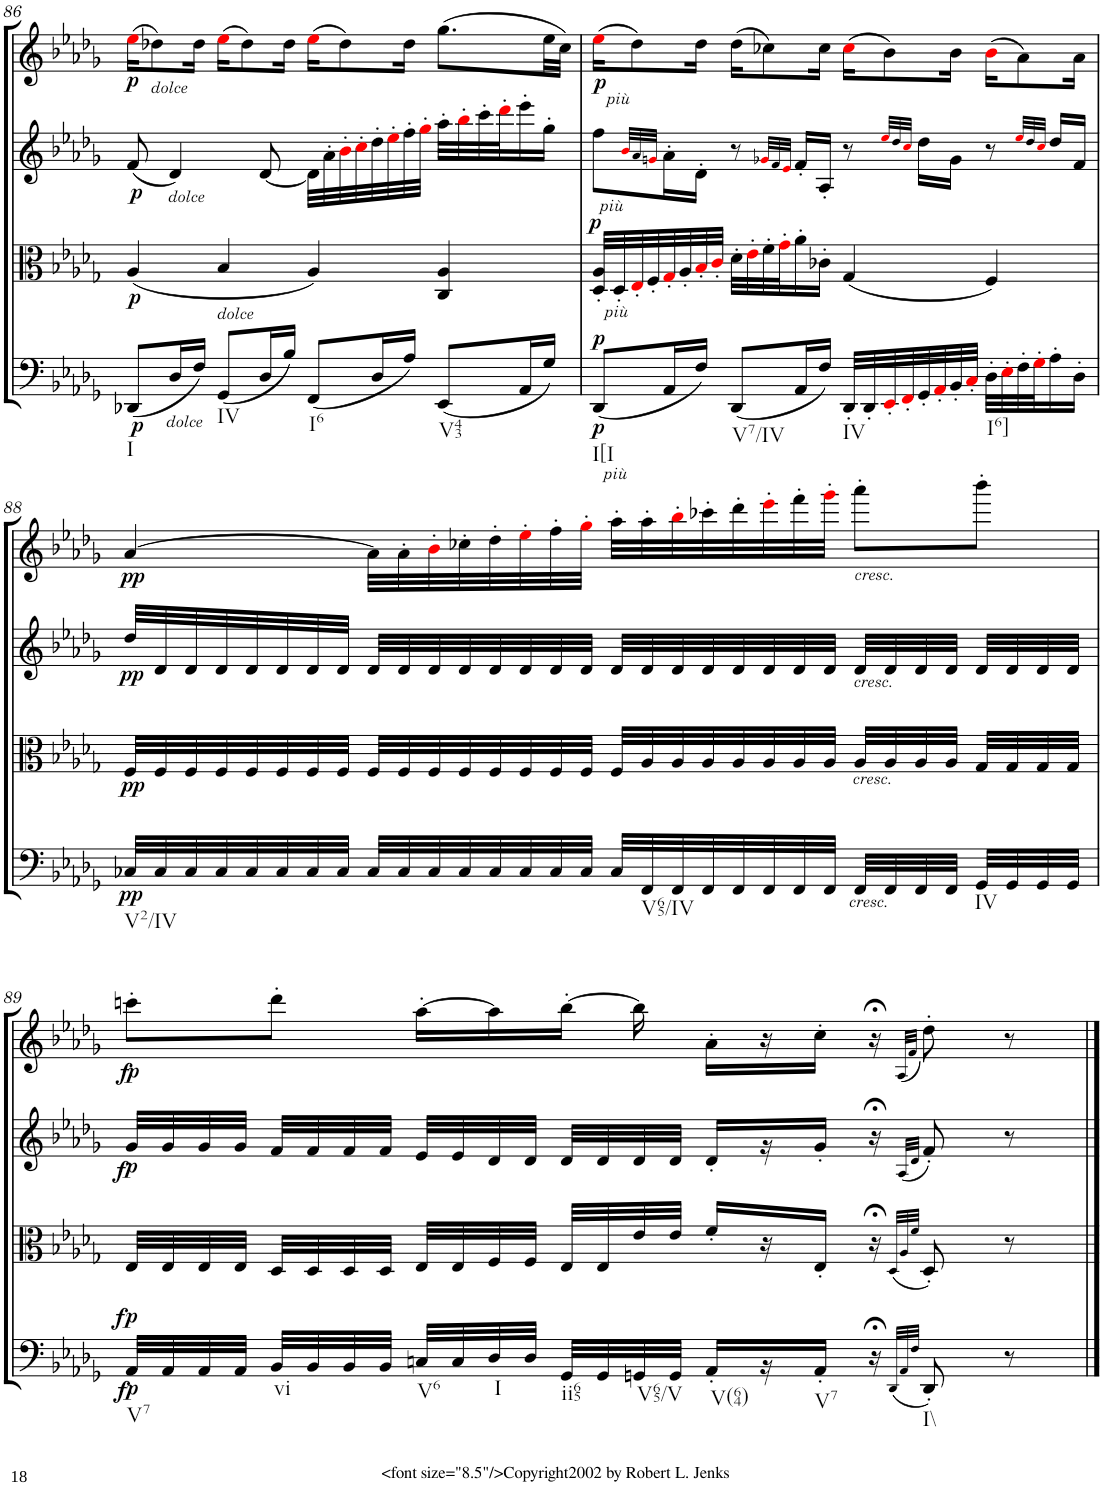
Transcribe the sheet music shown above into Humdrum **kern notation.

**kern	**dynam	**kern	**dynam	**kern	**dynam	**kern	**dynam
*part4	*part4	*part3	*part3	*part2	*part2	*part1	*part1
*staff4	*staff4	*staff3	*staff3	*staff2	*staff2	*staff1	*staff1
*I"Cello	*	*I"Viola	*	*I"2nd Violin	*	*I"1st Violin	*
*	*	*I'Vla	*	*I'Vln	*	*I'Vln	*
!!LO:PB:g=z
*clefF4	*	*clefC3	*	*clefG2	*	*clefG2	*
*k[b-e-a-d-g-]	*	*k[b-e-a-d-g-]	*	*k[b-e-a-d-g-]	*	*k[b-e-a-d-g-]	*
*D-:	*	*D-:	*	*D-:	*	*D-:	*
*M4/4	*	*M4/4	*	*M4/4	*	*M4/4	*
*met(c)	*	*met(c)	*	*met(c)	*	*met(c)	*
=86	=86	=86	=86	=86	=86	=86	=86
!LO:TX:b:t=I	!	!	!	!	!	!	!
!	!LO:DY:b	!	!LO:DY:b	!	!LO:DY:b	!	!LO:DY:b
(8DD-X/L	p	(4A-/	p	(8f/	p	(16ee-i\KL	p
!	!	!	!	!	!	!LO:TX:b:i:t=dolce	!
.	.	.	.	.	.	8dd-X\)	.
!	!	!	!	!LO:TX:b:i:t=dolce	!	!	!
!LO:TX:b:i:t=dolce	!	!	!	!	!	!	!
16D-/L	.	.	.	4d-/)	.	.	.
16F/JJ)	.	.	.	.	.	16dd-\Jk	.
!	!	!LO:TX:b:i:t=dolce	!	!	!	!	!
!LO:TX:b:t=IV	!	!	!	!	!	!	!
(8GG-/L	.	4B-/	.	.	.	(16ee-i\KL	.
.	.	.	.	.	.	8dd-\)	.
16D-/L	.	.	.	[<8d-/	.	.	.
16B-/JJ)	.	.	.	.	.	16dd-\Jk	.
!LO:TX:b:t=I6	!	!	!	!	!	!	!
(8FF/L	.	4A-/)	.	32d-\LLL]	.	(16ee-i\KL	.
.	.	.	.	32a-'\	.	.	.
.	.	.	.	32b-'i\	.	8dd-\)	.
.	.	.	.	32cc'i\	.	.	.
16D-/L	.	.	.	32dd-'\	.	.	.
.	.	.	.	32ee-'i\	.	.	.
16A-/JJ)	.	.	.	32ff'\	.	16dd-\Jk	.
.	.	.	.	32gg-'i\JJJ	.	.	.
!LO:TX:b:t=V43	!	!	!	!	!	!	!
(8EE-/L	.	4C/ 4A-/	.	32aa-'\LLL	.	(8.gg-\L	.
.	.	.	.	32bb-'i\	.	.	.
.	.	.	.	32ccc'\	.	.	.
.	.	.	.	32ddd-'i\J	.	.	.
16AA-/L	.	.	.	16eee-'\	.	.	.
16G-/JJ)	.	.	.	16gg-'\JJ	.	32ee-\LL	.
.	.	.	.	.	.	32cc\JJJ)	.
=87	=87	=87	=87	=87	=87	=87	=87
!	!	!	!	!	!	!LO:TX:b:i:t=più	!
!	!	!	!	!LO:TX:b:i:t=più	!	!	!
!	!	!LO:TX:b:i:t=più	!	!	!	!	!
!LO:TX:b:i:t=più	!	!	!	!	!	!	!
!LO:TX:b:t=I[I	!	!	!	!	!	!	!
!	!LO:DY:b	!	!	!	!	!	!
!	!LO:DY:n=1:a	!	!LO:DY:a	!	!	!	!LO:DY:b
(8DD-/L	p p	32D-/' 32A-/'LLL	p	8ff\L	.	(16ee-i\KL	p
.	.	32D-'/	.	.	.	.	.
.	.	32E-'i/	.	.	.	8dd-\)	.
.	.	32F'/	.	.	.	.	.
.	.	.	.	32qb-i/LLL	.	.	.
.	.	.	.	32qa-/	.	.	.
.	.	.	.	32qgni/JJJ	.	.	.
16AA-/L	.	32G-'i/	.	16a-'\L	.	.	.
.	.	32A-'/	.	.	.	.	.
16F/JJ)	.	32B-'i/	.	16d-'\JJ	.	16dd-\Jk	.
.	.	32c'i/JJJ	.	.	.	.	.
!LO:TX:b:t=V7/IV	!	!	!	!	!	!	!
(8DD-/L	.	32d-'\LLL	.	8r	.	(16dd-\KL	.
.	.	32e-'i\	.	.	.	.	.
.	.	32f'\	.	.	.	8cc-X\)	.
.	.	32g-'i\J	.	.	.	.	.
.	.	.	.	32qg-Xi/LLL	.	.	.
.	.	.	.	32qf/	.	.	.
.	.	.	.	32qe-i/JJJ	.	.	.
16AA-/L	.	16a-'\	.	16f'/LL	.	.	.
16F/JJ)	.	16c-X'\JJ	.	16A-'/JJ	.	16cc-\Jk	.
!LO:TX:b:t=IV	!	!	!	!	!	!	!
32DD-'/LLL	.	(4G-/	.	8r	.	(16cc-i\KL	.
32DD-'/	.	.	.	.	.	.	.
32EE-'i/	.	.	.	.	.	8b-\)	.
32FF'i/	.	.	.	.	.	.	.
.	.	.	.	32qee-i/LLL	.	.	.
.	.	.	.	32qdd-/	.	.	.
.	.	.	.	32qcci/JJJ	.	.	.
32GG-'/	.	.	.	16dd-\LL	.	.	.
32AA-'i/	.	.	.	.	.	.	.
32BB-'/	.	.	.	16g-\JJ	.	16b-\Jk	.
32C'i/JJJ	.	.	.	.	.	.	.
!LO:TX:b:t=I6]	!	!	!	!	!	!	!
32D-'\LLL	.	4F/)	.	8r	.	(16b-i\KL	.
32E-'i\	.	.	.	.	.	.	.
32F'\	.	.	.	.	.	8a-\)	.
32G-'i\J	.	.	.	.	.	.	.
.	.	.	.	32qee-i/LLL	.	.	.
.	.	.	.	32qdd-/	.	.	.
.	.	.	.	32qcci/JJJ	.	.	.
16A-'\	.	.	.	16dd-/LL	.	.	.
16D-'\JJ	.	.	.	16f/JJ	.	16a-\Jk	.
!!LO:LB:g=z
=88	=88	=88	=88	=88	=88	=88	=88
!LO:TX:b:t=V2/IV	!	!	!	!	!	!	!
!	!LO:DY:b	!	!LO:DY:b	!	!LO:DY:b	!	!LO:DY:b
32C-X/LLL	pp	32F/LLL	pp	32dd-/LLL	pp	[4a-/	pp
32C-/	.	32F/	.	32d-/	.	.	.
32C-/	.	32F/	.	32d-/	.	.	.
32C-/	.	32F/	.	32d-/	.	.	.
32C-/	.	32F/	.	32d-/	.	.	.
32C-/	.	32F/	.	32d-/	.	.	.
32C-/	.	32F/	.	32d-/	.	.	.
32C-/JJJ	.	32F/JJJ	.	32d-/JJJ	.	.	.
32C-/LLL	.	32F/LLL	.	32d-/LLL	.	32a-\LLL]	.
32C-/	.	32F/	.	32d-/	.	32a-'\	.
32C-/	.	32F/	.	32d-/	.	32b-'i\	.
32C-/	.	32F/	.	32d-/	.	32cc-X'\	.
32C-/	.	32F/	.	32d-/	.	32dd-'\	.
32C-/	.	32F/	.	32d-/	.	32ee-'i\	.
32C-/	.	32F/	.	32d-/	.	32ff'\	.
32C-/JJJ	.	32F/JJJ	.	32d-/JJJ	.	32gg-'i\JJJ	.
32C-/LLL	.	32F/LLL	.	32d-/LLL	.	32aa-'\LLL	.
!LO:TX:b:t=V65/IV	!	!	!	!	!	!	!
32FF/	.	32A-/	.	32d-/	.	32aa-'\	.
32FF/	.	32A-/	.	32d-/	.	32bb-'i\	.
32FF/	.	32A-/	.	32d-/	.	32ccc-X'\	.
32FF/	.	32A-/	.	32d-/	.	32ddd-'\	.
32FF/	.	32A-/	.	32d-/	.	32eee-'i\	.
32FF/	.	32A-/	.	32d-/	.	32fff'\	.
32FF/JJJ	.	32A-/JJJ	.	32d-/JJJ	.	32ggg-'i\JJJ	.
!	!	!	!	!	!	!LO:TX:b:i:t=cresc.	!
!	!	!	!	!LO:TX:b:i:t=cresc.	!	!	!
!	!	!LO:TX:b:i:t=cresc.	!	!	!	!	!
32FF/LLL	.	32A-/LLL	.	32d-/LLL	.	8aaa-'\L	.
!LO:TX:b:i:t=cresc.	!	!	!	!	!	!	!
32FF/	.	32A-/	.	32d-/	.	.	.
32FF/	.	32A-/	.	32d-/	.	.	.
32FF/JJJ	.	32A-/JJJ	.	32d-/JJJ	.	.	.
!LO:TX:b:t=IV	!	!	!	!	!	!	!
32GG-/LLL	.	32G-/LLL	.	32d-/LLL	.	8bbb-'\J	.
32GG-/	.	32G-/	.	32d-/	.	.	.
32GG-/	.	32G-/	.	32d-/	.	.	.
32GG-/JJJ	.	32G-/JJJ	.	32d-/JJJ	.	.	.
!!LO:LB:g=z
=89	=89	=89	=89	=89	=89	=89	=89
!LO:TX:b:t=V7	!	!	!	!	!	!	!
!	!LO:DY:b	!	!	!	!	!	!
!	!LO:DY:n=1:a	!	!	!	!	!	!
!	!LO:DY:n=2:a	!	!	!	!	!	!
!	!LO:DY:n=3:b	!	!	!	!LO:DY:b	!	!
!	!	!	!	!	!LO:DY:n=1:b	!	!LO:DY:b
!	!	!	!	!	!	!	!LO:DY:n=1:b
32AA-/LLL	f p f p	32E-/LLL	.	32g-/LLL	p f	8cccn'\L	p f
32AA-/	.	32E-/	.	32g-/	.	.	.
32AA-/	.	32E-/	.	32g-/	.	.	.
32AA-/JJJ	.	32E-/JJJ	.	32g-/JJJ	.	.	.
!LO:TX:b:t=vi	!	!	!	!	!	!	!
32BB-/LLL	.	32D-/LLL	.	32f/LLL	.	8ddd-'\J	.
32BB-/	.	32D-/	.	32f/	.	.	.
32BB-/	.	32D-/	.	32f/	.	.	.
32BB-/JJJ	.	32D-/JJJ	.	32f/JJJ	.	.	.
!LO:TX:b:t=V6	!	!	!	!	!	!	!
32Cn/LLL	.	32E-/LLL	.	32e-/LLL	.	[16aa-'\LL	.
32C/	.	32E-/	.	32e-/	.	.	.
!LO:TX:b:t=I	!	!	!	!	!	!	!
32D-/	.	32F/	.	32d-/	.	16aa-\]	.
32D-/JJJ	.	32F/JJJ	.	32d-/JJJ	.	.	.
!LO:TX:b:t=ii65	!	!	!	!	!	!	!
32GG-/LLL	.	32E-/LLL	.	32d-/LLL	.	[16bb-'\JJ	.
32GG-/	.	32E-/	.	32d-/	.	.	.
!LO:TX:b:t=V65/V	!	!	!	!	!	!	!
32GGn/	.	32e-/	.	32d-/	.	16bb-\]	.
32GG/JJJ	.	32e-/JJJ	.	32d-/JJJ	.	.	.
!LO:TX:b:t=V(64)	!	!	!	!	!	!	!
16AA-'/LL	.	16f'/LL	.	16d-'/LL	.	16a-'\LL	.
16r	.	16r	.	16r	.	16r	.
!LO:TX:b:t=V7	!	!	!	!	!	!	!
16AA-'/JJ	.	16E-'/JJ	.	16g-'/JJ	.	16cc'\JJ	.
16r;<	.	16r;<	.	16r;<	.	16r;<	.
(32qDD-/LLL	.	(32qD-/LLL	.	.	.	.	.
32qAA-/	.	32qA-/	.	(32qA-/LLL	.	(32qA-/LLL	.
32qF/JJJ	.	32qf/JJJ	.	32qd-/JJJ	.	32qf/JJJ	.
!LO:TX:b:t=I\\	!	!	!	!	!	!	!
8DD-'/)	.	8D-'/)	.	8f'/)	.	8dd-'\)	.
8r	.	8r	.	8r	.	8r	.
==	==	==	==	==	==	==	==
*-	*-	*-	*-	*-	*-	*-	*-
